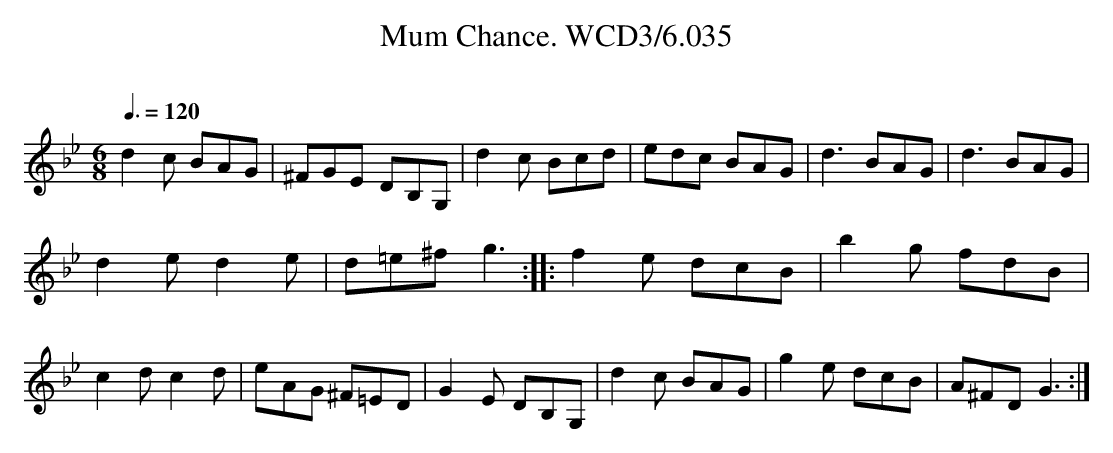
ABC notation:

X:1
T:Mum Chance. WCD3/6.035
O:
M:6/8
L:1/8Z:vmp.Peter Dunk.2011.from a transcription by Paul Dennant
Q:3/8=120
K:Gm
d2 c BAG|^FGE DB,G,|d2 c Bcd|edc BAG|d3 BAG|d3 BAG|
d2 e d2 e|d=e^f g3::f2 e dcB|b2 g fdB|
c2 d c2 d|eAG ^F=ED|G2 E DB,G,|d2 c BAG|g2 e dcB|A^FD G3:|
